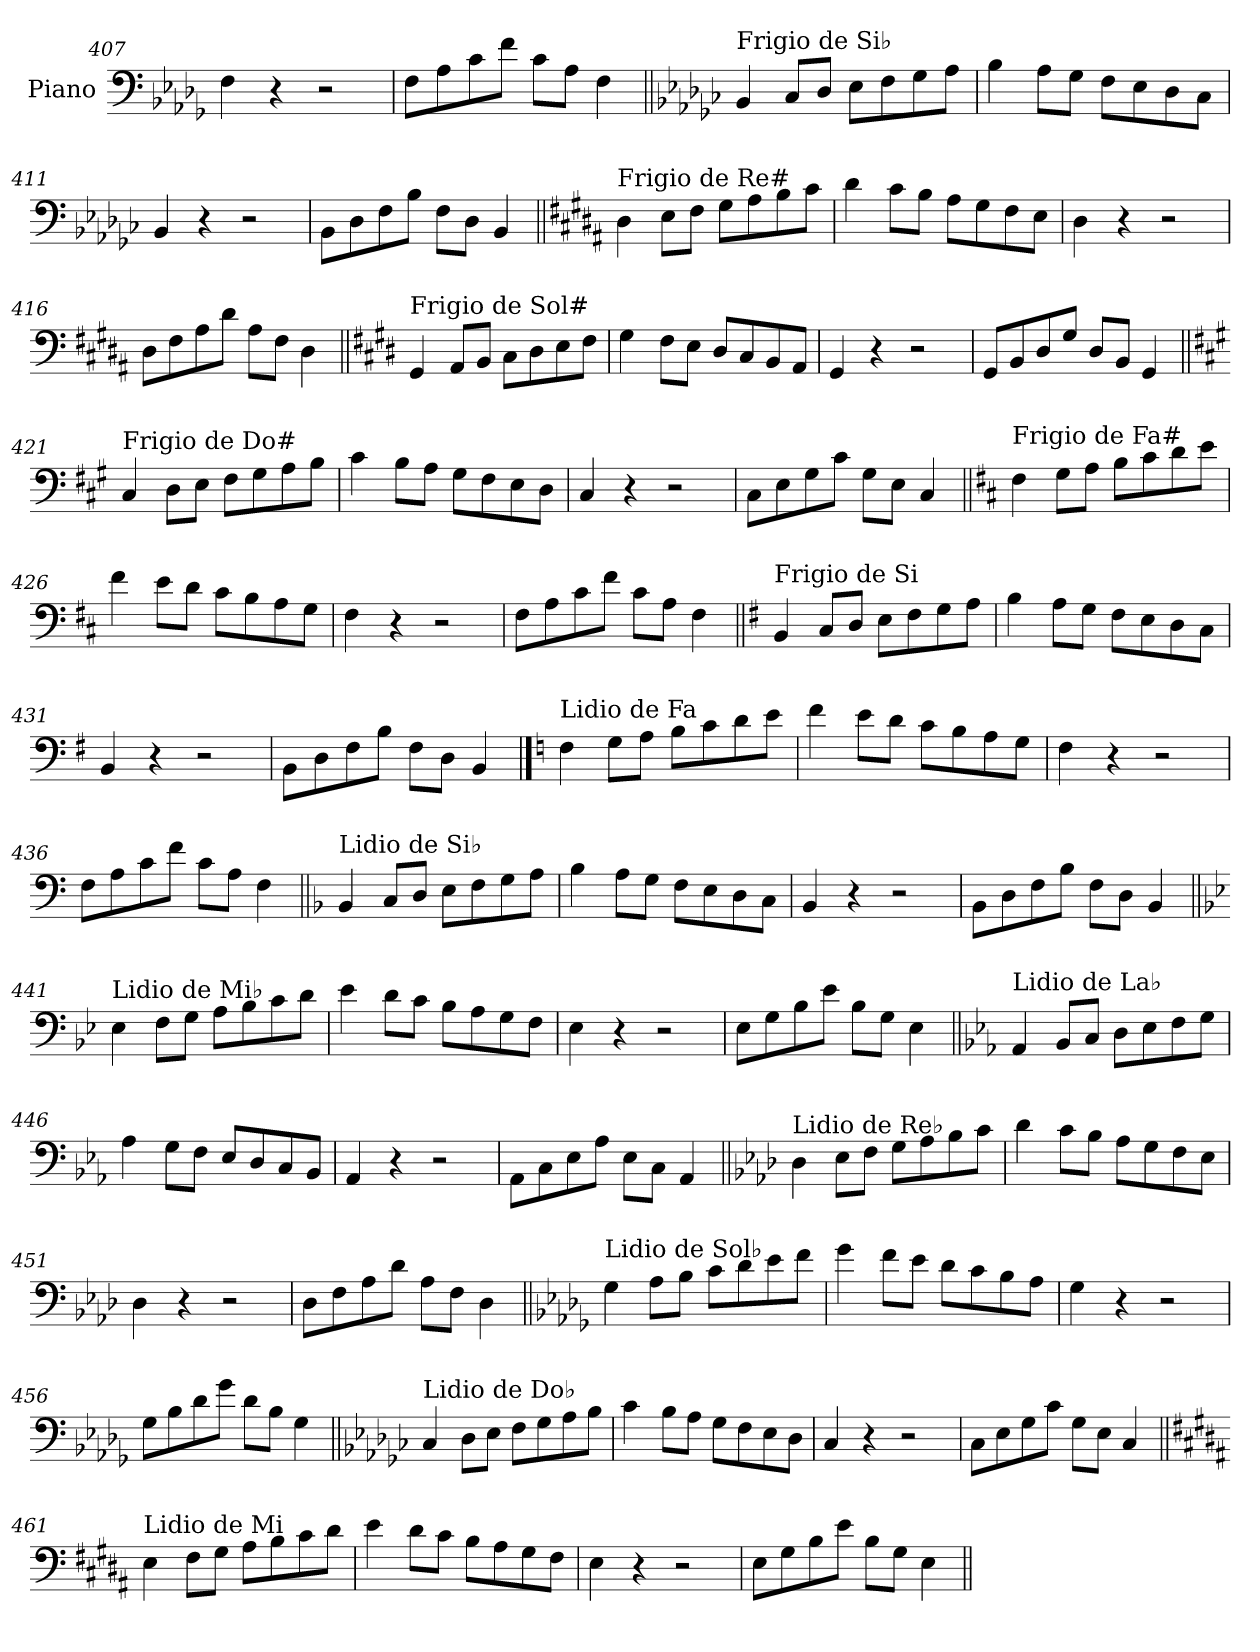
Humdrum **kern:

**kern
*part1
*staff1
*I"Piano
*I'Pno.
*clefF4
*k[b-e-a-d-g-]
=407
4F\
4r
2r
=408
8F\L
8A-\
8c\
8f\J
8c\L
8A-\J
4F\
!!LO:LB:g=z
=409||
*k[b-e-a-d-g-c-]
!LO:TX:a:t=Frigio de Si♭
4BB-/
8C-/L
8D-/J
8E-\L
8F\
8G-\
8A-\J
=410
4B-\
8A-\L
8G-\J
8F\L
8E-\
8D-\
8C-\J
=411
4BB-/
4r
2r
=412
8BB-\L
8D-\
8F\
8B-\J
8F\L
8D-\J
4BB-/
!!LO:LB:g=z
=413||
*k[f#c#g#d#a#]
!LO:TX:a:t=Frigio de Re#
4D#\
8E\L
8F#\J
8G#\L
8A#\
8B\
8c#\J
=414
4d#\
8c#\L
8B\J
8A#\L
8G#\
8F#\
8E\J
=415
4D#\
4r
2r
=416
8D#\L
8F#\
8A#\
8d#\J
8A#\L
8F#\J
4D#\
!!LO:LB:g=z
=417||
*k[f#c#g#d#]
!LO:TX:a:t=Frigio de Sol#
4GG#/
8AA/L
8BB/J
8C#\L
8D#\
8E\
8F#\J
=418
4G#\
8F#\L
8E\J
8D#/L
8C#/
8BB/
8AA/J
=419
4GG#/
4r
2r
=420
8GG#/L
8BB/
8D#/
8G#/J
8D#/L
8BB/J
4GG#/
!!LO:LB:g=z
=421||
*k[f#c#g#]
!LO:TX:a:t=Frigio de Do#
4C#/
8D\L
8E\J
8F#\L
8G#\
8A\
8B\J
=422
4c#\
8B\L
8A\J
8G#\L
8F#\
8E\
8D\J
=423
4C#/
4r
2r
=424
8C#\L
8E\
8G#\
8c#\J
8G#\L
8E\J
4C#/
!!LO:LB:g=z
=425||
*k[f#c#]
!LO:TX:a:t=Frigio de Fa#
4F#\
8G\L
8A\J
8B\L
8c#\
8d\
8e\J
=426
4f#\
8e\L
8d\J
8c#\L
8B\
8A\
8G\J
=427
4F#\
4r
2r
=428
8F#\L
8A\
8c#\
8f#\J
8c#\L
8A\J
4F#\
!!LO:LB:g=z
=429||
*k[f#]
!LO:TX:a:t=Frigio de Si
4BB/
8C/L
8D/J
8E\L
8F#\
8G\
8A\J
=430
4B\
8A\L
8G\J
8F#\L
8E\
8D\
8C\J
=431
4BB/
4r
2r
=432
8BB\L
8D\
8F#\
8B\J
8F#\L
8D\J
4BB/
!!LO:PB:g=z
==433
*k[]
!LO:TX:a:t=Lidio de Fa
4F\
8G\L
8A\J
8B\L
8c\
8d\
8e\J
=434
4f\
8e\L
8d\J
8c\L
8B\
8A\
8G\J
=435
4F\
4r
2r
=436
8F\L
8A\
8c\
8f\J
8c\L
8A\J
4F\
!!LO:LB:g=z
=437||
*k[b-]
!LO:TX:a:t=Lidio de Si♭
4BB-/
8C/L
8D/J
8E\L
8F\
8G\
8A\J
=438
4B-\
8A\L
8G\J
8F\L
8E\
8D\
8C\J
=439
4BB-/
4r
2r
=440
8BB-\L
8D\
8F\
8B-\J
8F\L
8D\J
4BB-/
!!LO:LB:g=z
=441||
*k[b-e-]
!LO:TX:a:t=Lidio de Mi♭
4E-\
8F\L
8G\J
8A\L
8B-\
8c\
8d\J
=442
4e-\
8d\L
8c\J
8B-\L
8A\
8G\
8F\J
=443
4E-\
4r
2r
=444
8E-\L
8G\
8B-\
8e-\J
8B-\L
8G\J
4E-\
!!LO:LB:g=z
=445||
*k[b-e-a-]
!LO:TX:a:t=Lidio de La♭
4AA-/
8BB-/L
8C/J
8D\L
8E-\
8F\
8G\J
=446
4A-\
8G\L
8F\J
8E-/L
8D/
8C/
8BB-/J
=447
4AA-/
4r
2r
=448
8AA-\L
8C\
8E-\
8A-\J
8E-\L
8C\J
4AA-/
!!LO:LB:g=z
=449||
*k[b-e-a-d-]
!LO:TX:a:t=Lidio de Re♭
4D-\
8E-\L
8F\J
8G\L
8A-\
8B-\
8c\J
=450
4d-\
8c\L
8B-\J
8A-\L
8G\
8F\
8E-\J
=451
4D-\
4r
2r
=452
8D-\L
8F\
8A-\
8d-\J
8A-\L
8F\J
4D-\
!!LO:LB:g=z
=453||
*k[b-e-a-d-g-]
!LO:TX:a:t=Lidio de Sol♭
4G-\
8A-\L
8B-\J
8c\L
8d-\
8e-\
8f\J
=454
4g-\
8f\L
8e-\J
8d-\L
8c\
8B-\
8A-\J
=455
4G-\
4r
2r
=456
8G-\L
8B-\
8d-\
8g-\J
8d-\L
8B-\J
4G-\
!!LO:LB:g=z
=457||
*k[b-e-a-d-g-c-]
!LO:TX:a:t=Lidio de Do♭
4C-/
8D-\L
8E-\J
8F\L
8G-\
8A-\
8B-\J
=458
4c-\
8B-\L
8A-\J
8G-\L
8F\
8E-\
8D-\J
=459
4C-/
4r
2r
=460
8C-\L
8E-\
8G-\
8c-\J
8G-\L
8E-\J
4C-/
!!LO:LB:g=z
=461||
*k[f#c#g#d#a#]
!LO:TX:a:t=Lidio de Mi
4E\
8F#\L
8G#\J
8A#\L
8B\
8c#\
8d#\J
=462
4e\
8d#\L
8c#\J
8B\L
8A#\
8G#\
8F#\J
=463
4E\
4r
2r
=464
8E\L
8G#\
8B\
8e\J
8B\L
8G#\J
4E\
=||
*-
